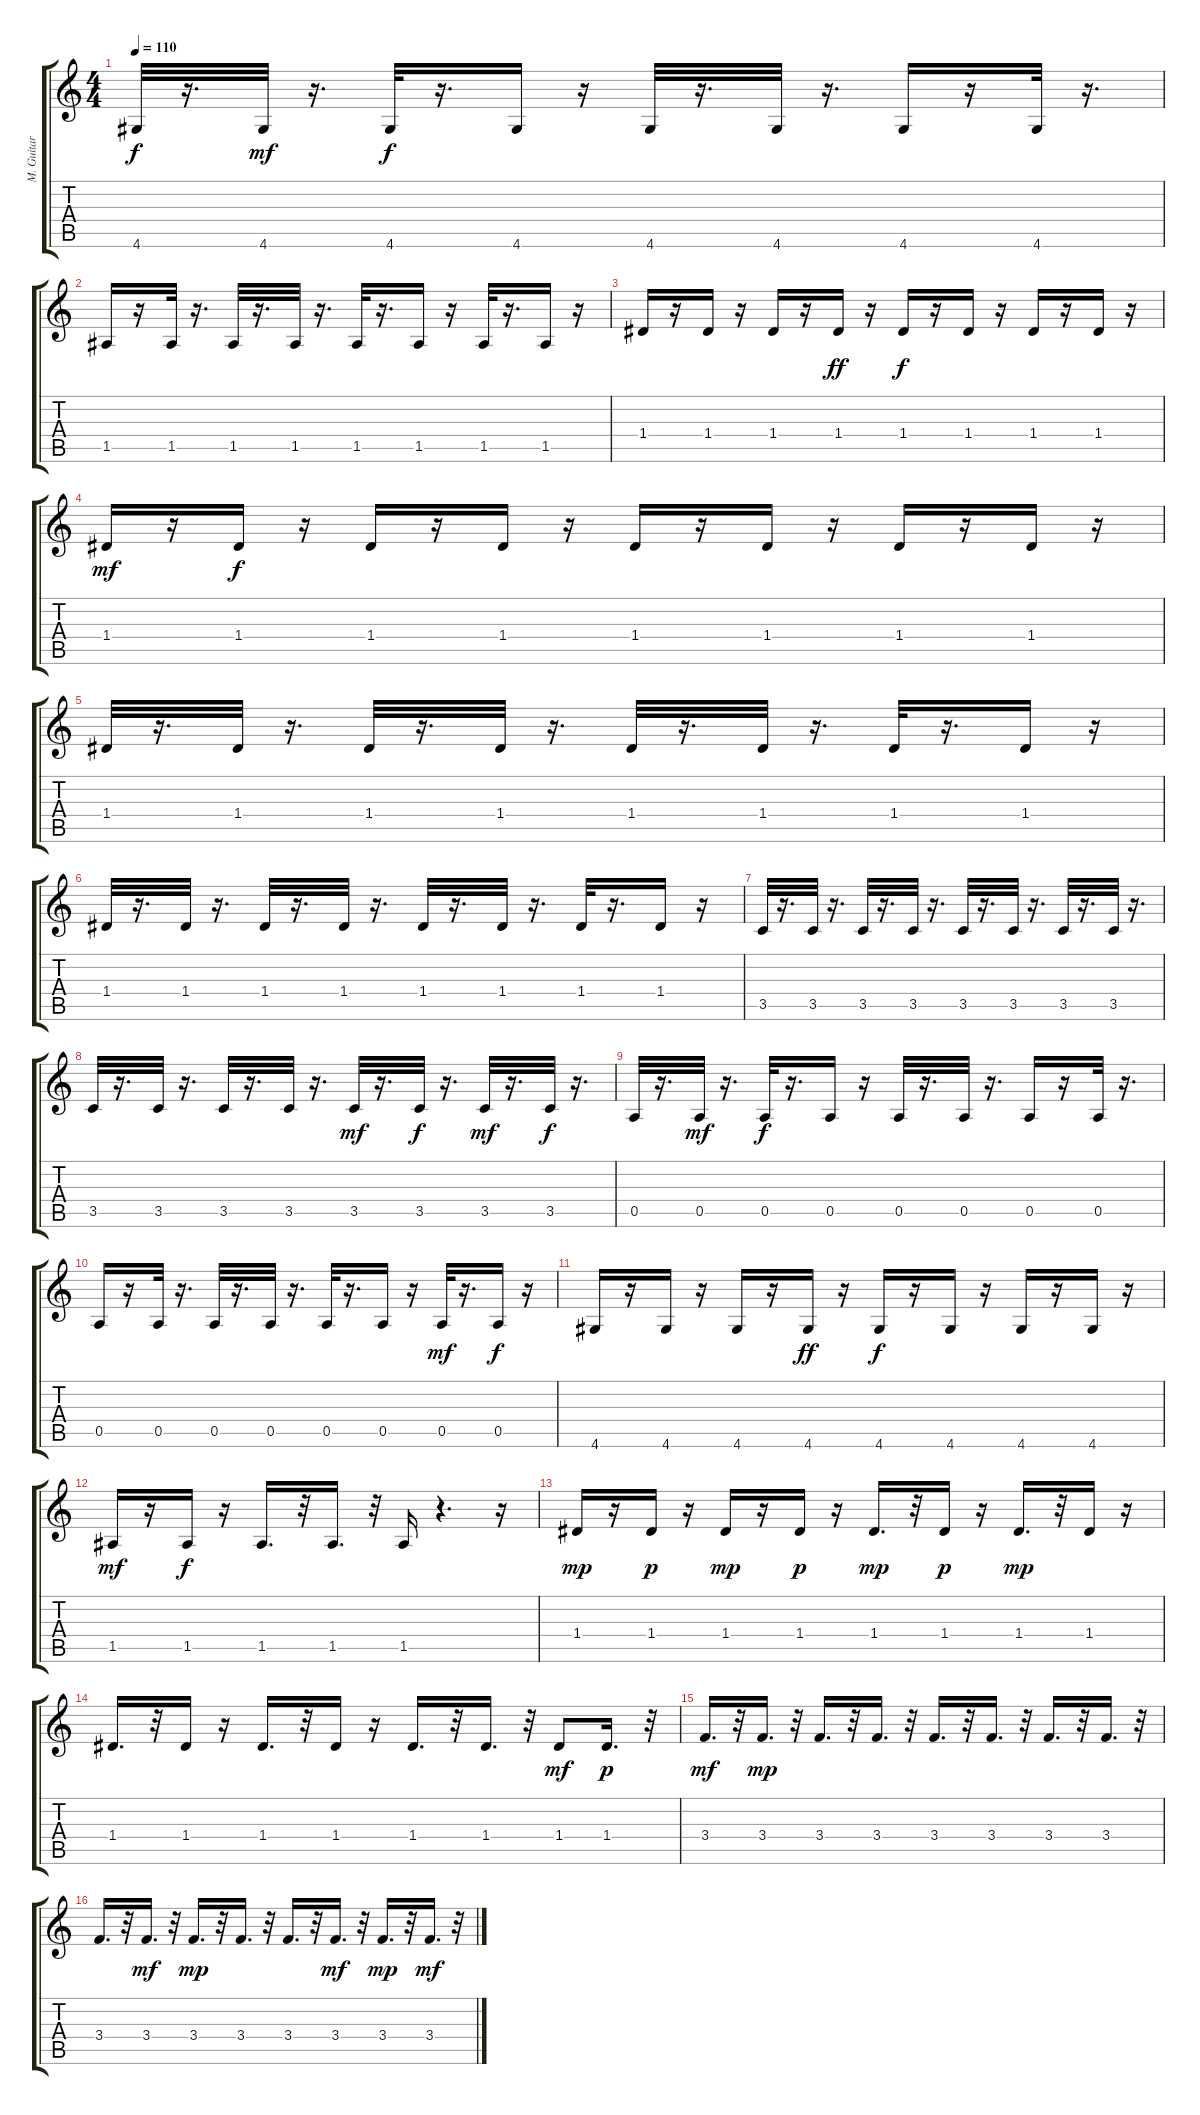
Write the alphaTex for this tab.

\track ("M. Guitar" "M. Guitar") {instrument electricguitarmuted}
\staff {score tabs}
\tuning (E4 B3 G3 D3 A2 E2) {hide}
\ts (4 4)
\tempo 110
\clef g2
\ks c
4.6.32{dy f} r.16{d} 4.6.32{dy mf} r.16{d} 4.6.32{dy f} r.16{d} 4.6.16 r.16 4.6.32 r.16{d} 4.6.32 r.16{d} 4.6.16 r.16 4.6.32 r.16{d} |
1.5.16 r.16 1.5.32 r.16{d} 1.5.32 r.16{d} 1.5.32 r.16{d} 1.5.32 r.16{d} 1.5.16 r.16 1.5.32 r.16{d} 1.5.16 r.16 |
1.4.16 r.16 1.4.16 r.16 1.4.16 r.16 1.4.16{dy ff} r.16 1.4.16{dy f} r.16 1.4.16 r.16 1.4.16 r.16 1.4.16 r.16 |
1.4.16{dy mf} r.16 1.4.16{dy f} r.16 1.4.16 r.16 1.4.16 r.16 1.4.16 r.16 1.4.16 r.16 1.4.16 r.16 1.4.16 r.16 |
1.4.32 r.16{d} 1.4.32 r.16{d} 1.4.32 r.16{d} 1.4.32 r.16{d} 1.4.32 r.16{d} 1.4.32 r.16{d} 1.4.32 r.16{d} 1.4.16 r.16 |
1.4.32 r.16{d} 1.4.32 r.16{d} 1.4.32 r.16{d} 1.4.32 r.16{d} 1.4.32 r.16{d} 1.4.32 r.16{d} 1.4.32 r.16{d} 1.4.16 r.16 |
3.5.32 r.16{d} 3.5.32 r.16{d} 3.5.32 r.16{d} 3.5.32 r.16{d} 3.5.32 r.16{d} 3.5.32 r.16{d} 3.5.32 r.16{d} 3.5.32 r.16{d} |
3.5.32 r.16{d} 3.5.32 r.16{d} 3.5.32 r.16{d} 3.5.32 r.16{d} 3.5.32{dy mf} r.16{d} 3.5.32{dy f} r.16{d} 3.5.32{dy mf} r.16{d} 3.5.32{dy f} r.16{d} |
0.5.32 r.16{d} 0.5.32{dy mf} r.16{d} 0.5.32{dy f} r.16{d} 0.5.16 r.16 0.5.32 r.16{d} 0.5.32 r.16{d} 0.5.16 r.16 0.5.32 r.16{d} |
0.5.16 r.16 0.5.32 r.16{d} 0.5.32 r.16{d} 0.5.32 r.16{d} 0.5.32 r.16{d} 0.5.16 r.16 0.5.32{dy mf} r.16{d} 0.5.16{dy f} r.16 |
4.6.16 r.16 4.6.16 r.16 4.6.16 r.16 4.6.16{dy ff} r.16 4.6.16{dy f} r.16 4.6.16 r.16 4.6.16 r.16 4.6.16 r.16 |
1.5.16{dy mf} r.16 1.5.16{dy f} r.16 1.5.16{d} r.32 1.5.16{d} r.32 1.5.16 r.4{d} r.16 |
1.4.16{dy mp} r.16 1.4.16{dy p} r.16 1.4.16{dy mp} r.16 1.4.16{dy p} r.16 1.4.16{d dy mp} r.32 1.4.16{dy p} r.16 1.4.16{d dy mp} r.32 1.4.16 r.16 |
1.4.16{d} r.32 1.4.16 r.16 1.4.16{d} r.32 1.4.16 r.16 1.4.16{d} r.32 1.4.16{d} r.32 1.4.8{dy mf} 1.4.16{d dy p} r.32 |
3.4.16{d dy mf} r.32 3.4.16{d dy mp} r.32 3.4.16{d} r.32 3.4.16{d} r.32 3.4.16{d} r.32 3.4.16{d} r.32 3.4.16{d} r.32 3.4.16{d} r.32 |
3.4.16{d} r.32 3.4.16{d dy mf} r.32 3.4.16{d dy mp} r.32 3.4.16{d} r.32 3.4.16{d} r.32 3.4.16{d dy mf} r.32 3.4.16{d dy mp} r.32 3.4.16{d dy mf} r.32
